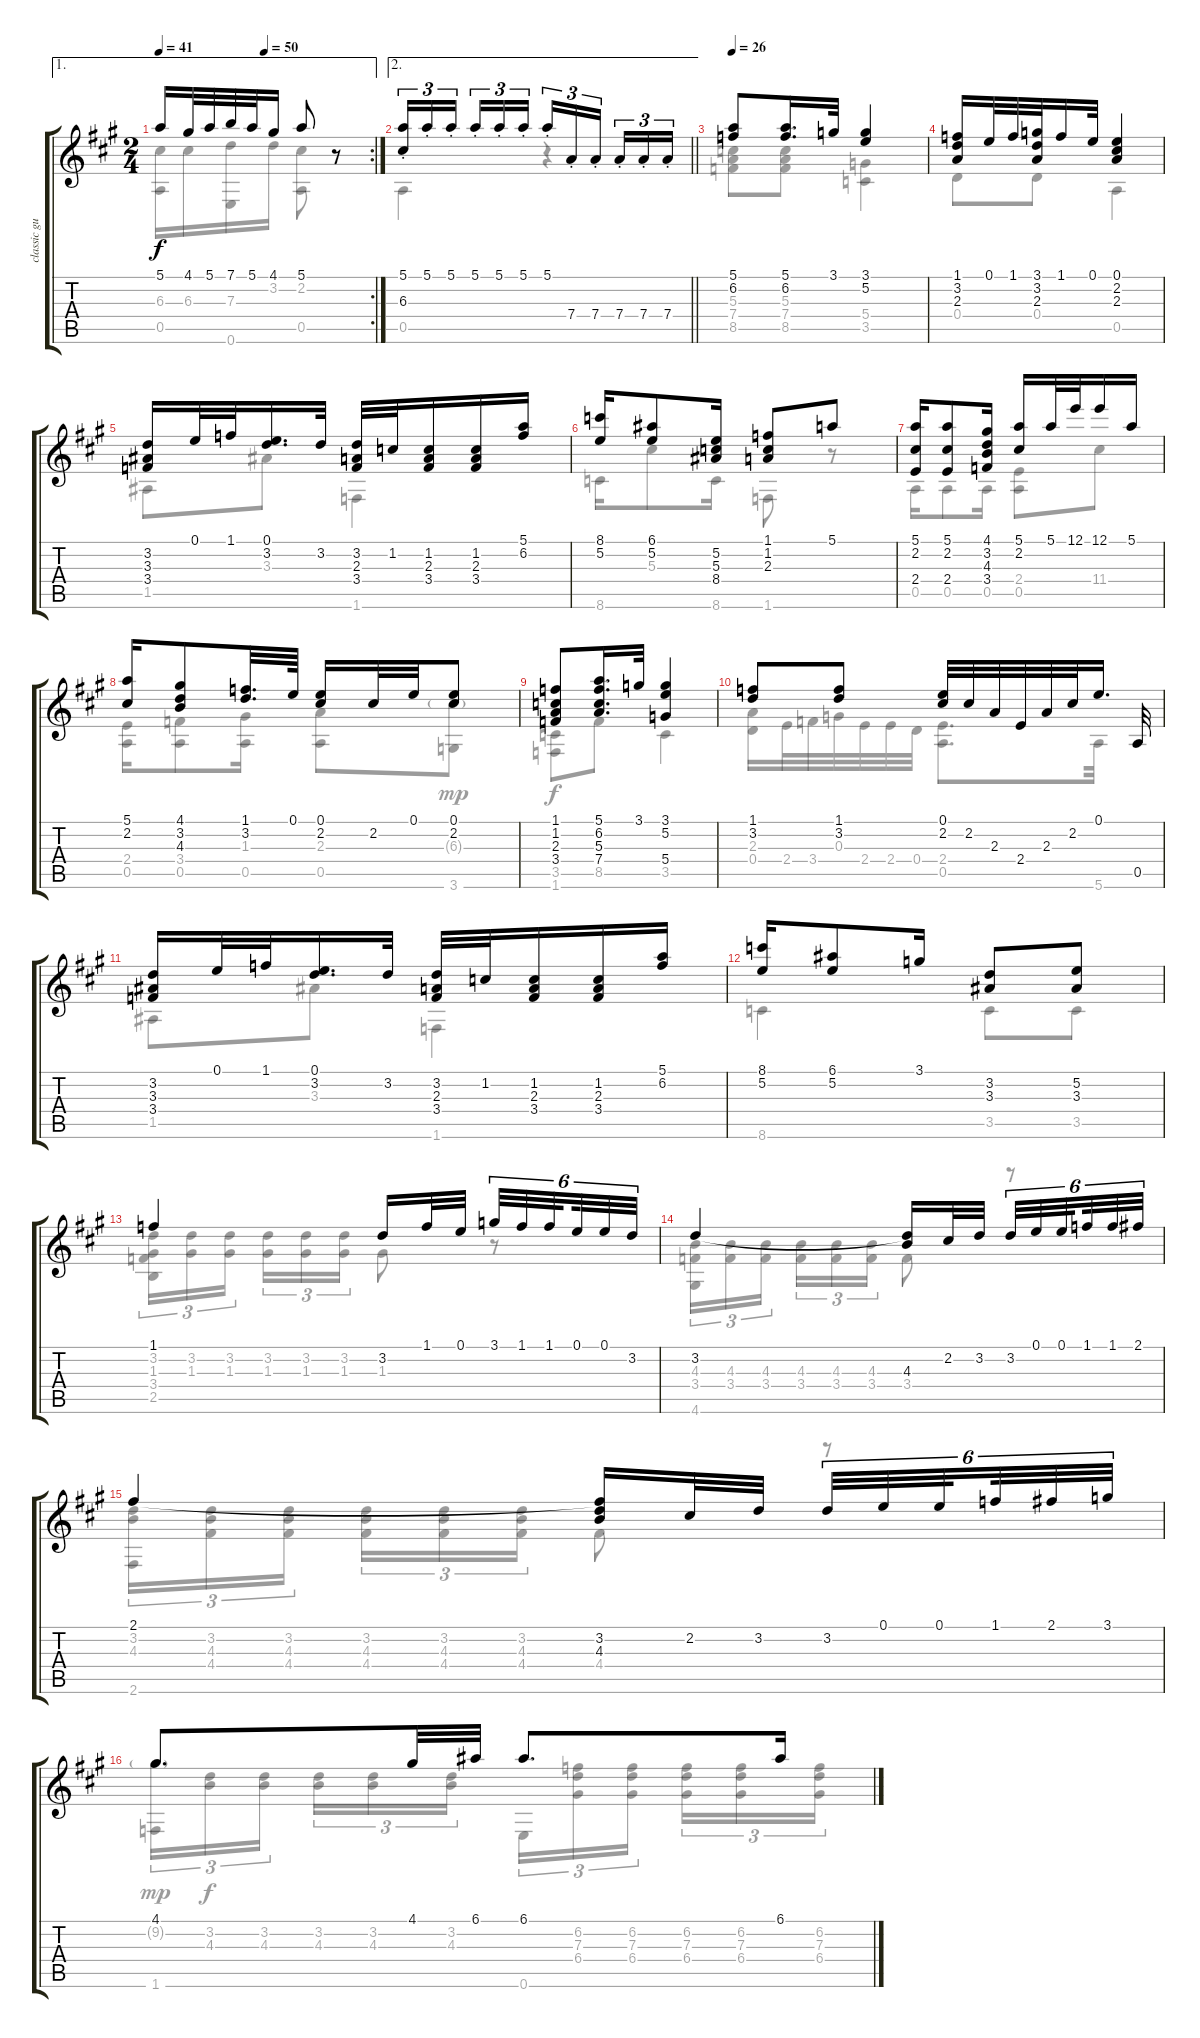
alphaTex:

\track ("classic guitar" "classic gu") {instrument acousticguitarnylon}
\staff {score tabs}
\tuning (E4 B3 G3 D3 A2 E2) {hide}
\voice
\ae 1
\rc 2
\ts (2 4)
\tempo 41
\tempo (50 0.5)
\clef g2
\ks a
5.1.16{dy f} 4.1.32 5.1.32 7.1.32 5.1.32 4.1.16 5.1.8 r.8 |
\ae 2
\barLineRight lightlight
(5.1{st} 6.3{st}).16{tu (3 2)} 5.1{st}.16{tu (3 2)} 5.1{st}.16{tu (3 2) beam splitsecondary} 5.1{st}.16{tu (3 2)} 5.1{st}.16{tu (3 2)} 5.1{st}.16{tu (3 2)} 5.1{st}.16{tu (3 2)} 7.4{st}.16{tu (3 2)} 7.4{st}.16{tu (3 2) beam splitsecondary} 7.4{st}.16{tu (3 2)} 7.4{st}.16{tu (3 2)} 7.4{st}.16{tu (3 2)} |
\tempo 26
(5.1 6.2).8 (5.1 6.2).16{d} 3.1.32 (3.1 5.2).4 |
(1.1 3.2 2.3).16 0.1.32 1.1.32 (3.1 3.2 2.3).32 1.1.16 0.1.32 (0.1 2.2 2.3).4 |
(3.2 3.3 3.4).16 0.1.32 1.1.32 (0.1 3.2).16{d} 3.2.32 (3.2 2.3 3.4).32 1.2.32 (1.2 2.3 3.4).16 (1.2 2.3 3.4).16 (5.1 6.2).16 |
(8.1 5.2).16 (6.1 5.2).8 (5.2 5.3 8.4).16 (1.1 1.2 2.3).8 5.1.8 |
(5.1 2.2 2.4).16 (5.1 2.2 2.4).8 (4.1 3.2 4.3 3.4).16 (5.1 2.2).16 5.1.32 12.1.32 12.1.16 5.1.16 |
(5.1 2.2).16 (4.1 3.2 4.3).8 (1.1 3.2).32{d} 0.1.64 (0.1 2.2).16 2.2.32 0.1.32 (0.1 2.2).8 |
(1.1 1.2 2.3 3.4).8 (5.1 6.2 5.3 7.4).16{d} 3.1.32 (3.1 5.2 5.4).4 |
(1.1 3.2).8 (1.1 3.2).8 (0.1 2.2).32 2.2.32 2.3.32 2.4.32 2.3.32 2.2.32 0.1.16{d} 0.5.32 |
(3.2 3.3 3.4).16 0.1.32 1.1.32 (0.1 3.2).16{d} 3.2.32 (3.2 2.3 3.4).32 1.2.32 (1.2 2.3 3.4).16 (1.2 2.3 3.4).16 (5.1 6.2).16 |
(8.1 5.2).16 (6.1 5.2).8 3.1.16 (3.2 3.3).8 (5.2 3.3).8 |
1.1.4 3.2.16 1.1.32 0.1.32{beam splitsecondary} 3.1.32{tu (6 4)} 1.1.32{tu (6 4)} 1.1.32{tu (6 4) beam splitsecondary} 0.1.32{tu (6 4)} 0.1.32{tu (6 4)} 3.2.32{tu (6 4)} |
3.2.4 (3.2{t} 4.3).16 2.2.32 3.2.32{beam splitsecondary} 3.2.32{tu (6 4)} 0.1.32{tu (6 4)} 0.1.32{tu (6 4) beam splitsecondary} 1.1.32{tu (6 4)} 1.1.32{tu (6 4)} 2.1.32{tu (6 4)} |
2.1.4 (2.1{t} 3.2 4.3).16 2.2.32 3.2.32{beam splitsecondary} 3.2.32{tu (6 4)} 0.1.32{tu (6 4)} 0.1.32{tu (6 4) beam splitsecondary} 1.1.32{tu (6 4)} 2.1.32{tu (6 4)} 3.1.32{tu (6 4)} |
4.1.8{d} 4.1.32 6.1.32 6.1.8{d} 6.1.16
\voice
\clef g2
\ottava regular
\simile none
\ks a
(6.3 0.5).16{dy f} 6.3.16 (7.3 0.6).16 3.2.16 (2.2 0.5).8 r.8 |
\barLineRight lightlight
0.5.4 r.4 |
(5.3 7.4 8.5).8 (5.3 7.4 8.5).8 (5.4 3.5).4 |
0.4.8 0.4.8 0.5.4 |
1.5.8 3.3.8 1.6.4 |
8.6.16 5.3.8 8.6.16 1.6.8 r.8 |
0.5.16 0.5.8 0.5.16 (2.4 0.5).8 11.4.8 |
(2.4 0.5).16 (3.4 0.5).8 (1.3 0.5).16 (2.3 0.5).8 (6.3{g} 3.6).8{dy mp} |
(3.5 1.6).8{dy f} 8.5.8 3.5.4 |
(2.3 0.4).16 2.4.32 3.4.32 0.3.32 2.4.32 2.4.32 0.4.32 (2.4 0.5).8{d} 5.6.32 |
1.5.8 3.3.8 1.6.4 |
8.6.4 3.5.8 3.5.8 |
(3.2 1.3 3.4 2.5).16{tu (3 2)} (3.2 1.3).16{tu (3 2)} (3.2 1.3).16{tu (3 2) beam splitsecondary} (3.2 1.3).16{tu (3 2)} (3.2 1.3).16{tu (3 2)} (3.2 1.3).16{tu (3 2)} 1.3.8 r.8 |
(4.3 3.4 4.6).16{tu (3 2)} (4.3 3.4).16{tu (3 2)} (4.3 3.4).16{tu (3 2) beam splitsecondary} (4.3 3.4).16{tu (3 2)} (4.3 3.4).16{tu (3 2)} (4.3 3.4).16{tu (3 2)} 3.4.8 r.8 |
(3.2 4.3 2.6).16{tu (3 2)} (3.2 4.3 4.4).16{tu (3 2)} (3.2 4.3 4.4).16{tu (3 2) beam splitsecondary} (3.2 4.3 4.4).16{tu (3 2)} (3.2 4.3 4.4).16{tu (3 2)} (3.2 4.3 4.4).16{tu (3 2)} 4.4.8 r.8 |
(9.2{g} 1.6).16{tu (3 2) dy mp} (3.2 4.3).16{tu (3 2) dy f} (3.2 4.3).16{tu (3 2) beam splitsecondary} (3.2 4.3).16{tu (3 2)} (3.2 4.3).16{tu (3 2)} (3.2 4.3).16{tu (3 2)} 0.6.16{tu (3 2)} (6.2 7.3 6.4).16{tu (3 2)} (6.2 7.3 6.4).16{tu (3 2) beam splitsecondary} (6.2 7.3 6.4).16{tu (3 2)} (6.2 7.3 6.4).16{tu (3 2)} (6.2 7.3 6.4).16{tu (3 2)}
